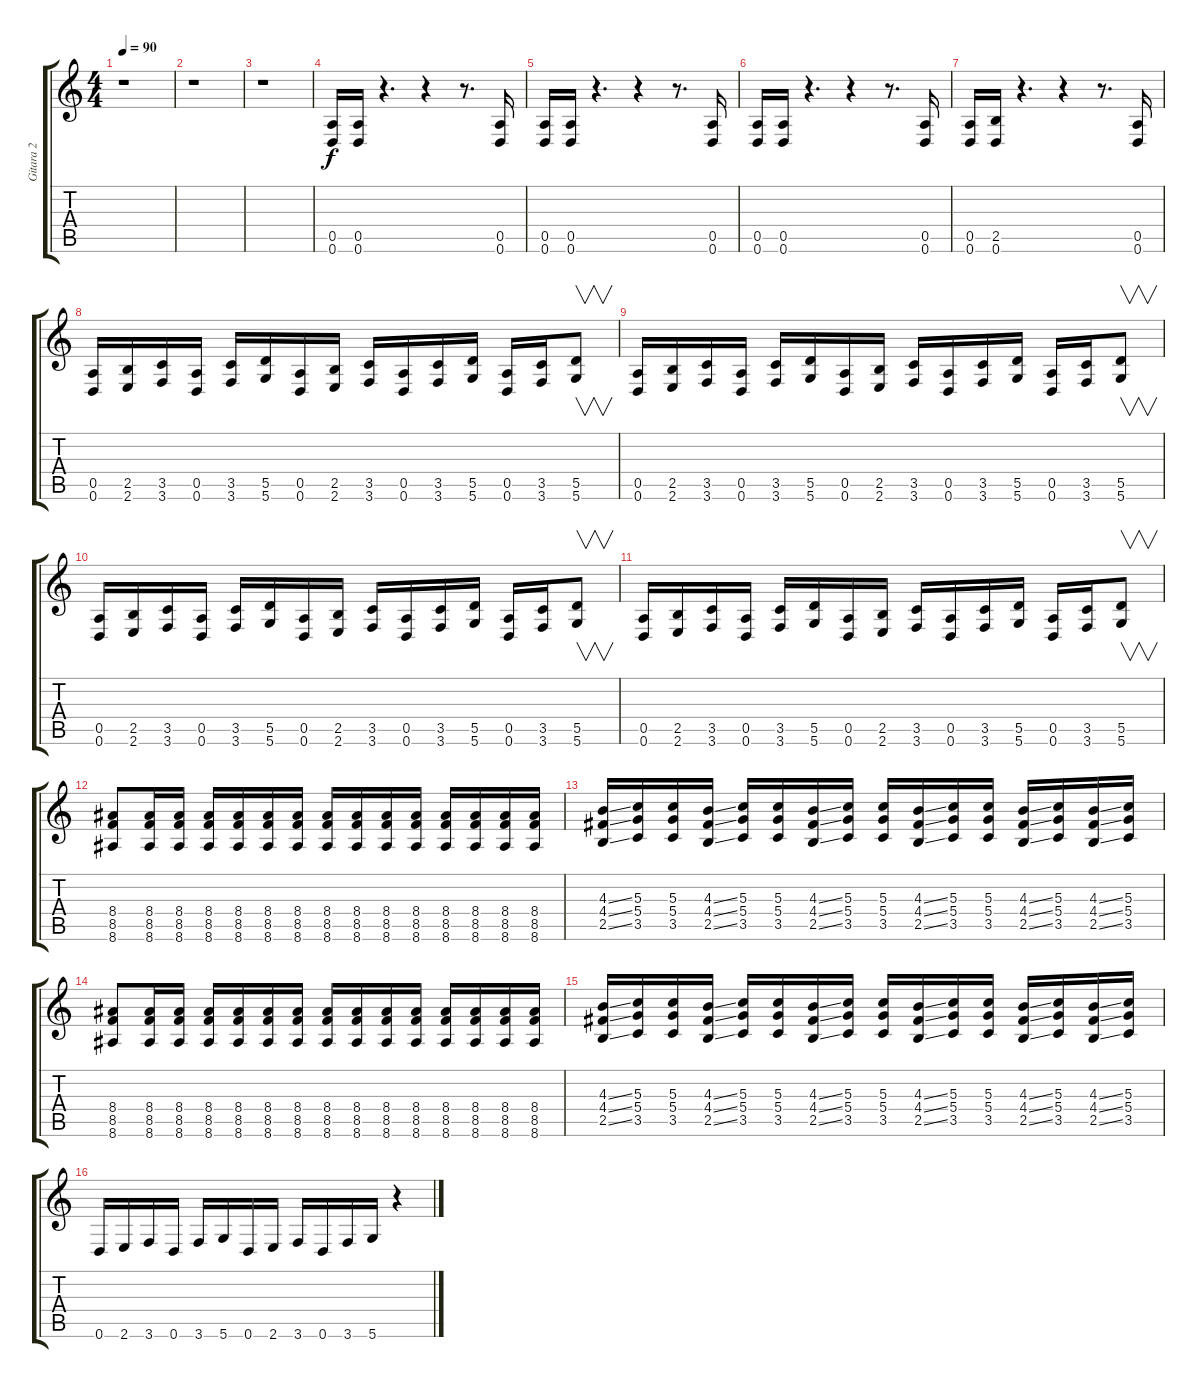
\track ("Gitara 2" "Gitara 2") {instrument distortionguitar}
\staff {score tabs}
\tuning (E4 B3 G3 D3 A2 D2) {hide}
\ts (4 4)
\tempo 90
\clef g2
\ks c
r.1{dy f} |
r.1 |
r.1 |
(0.5 0.6).16 (0.5 0.6).16 r.4{d} r.4 r.8{d} (0.5 0.6).16 |
(0.5 0.6).16 (0.5 0.6).16 r.4{d} r.4 r.8{d} (0.5 0.6).16 |
(0.5 0.6).16 (0.5 0.6).16 r.4{d} r.4 r.8{d} (0.5 0.6).16 |
(0.5 0.6).16 (2.5 0.6).16 r.4{d} r.4 r.8{d} (0.5 0.6).16 |
(0.5 0.6).16{txt " "} (2.5 2.6).16 (3.5 3.6).16 (0.5 0.6).16 (3.5 3.6).16 (5.5 5.6).16 (0.5 0.6).16 (2.5 2.6).16 (3.5 3.6).16 (0.5 0.6).16 (3.5 3.6).16 (5.5 5.6).16 (0.5 0.6).16 (3.5 3.6).16 (5.5 5.6).8{v} |
(0.5 0.6).16 (2.5 2.6).16 (3.5 3.6).16 (0.5 0.6).16 (3.5 3.6).16 (5.5 5.6).16 (0.5 0.6).16 (2.5 2.6).16 (3.5 3.6).16 (0.5 0.6).16 (3.5 3.6).16 (5.5 5.6).16 (0.5 0.6).16 (3.5 3.6).16 (5.5 5.6).8{v} |
(0.5 0.6).16 (2.5 2.6).16 (3.5 3.6).16 (0.5 0.6).16 (3.5 3.6).16 (5.5 5.6).16 (0.5 0.6).16 (2.5 2.6).16 (3.5 3.6).16 (0.5 0.6).16 (3.5 3.6).16 (5.5 5.6).16 (0.5 0.6).16 (3.5 3.6).16 (5.5 5.6).8{v} |
(0.5 0.6).16 (2.5 2.6).16 (3.5 3.6).16 (0.5 0.6).16 (3.5 3.6).16 (5.5 5.6).16 (0.5 0.6).16 (2.5 2.6).16 (3.5 3.6).16 (0.5 0.6).16 (3.5 3.6).16 (5.5 5.6).16 (0.5 0.6).16 (3.5 3.6).16 (5.5 5.6).8{v} |
(8.4 8.5 8.6).8 (8.4 8.5 8.6).16 (8.4 8.5 8.6).16 (8.4 8.5 8.6).16 (8.4 8.5 8.6).16 (8.4 8.5 8.6).16 (8.4 8.5 8.6).16 (8.4 8.5 8.6).16 (8.4 8.5 8.6).16 (8.4 8.5 8.6).16 (8.4 8.5 8.6).16 (8.4 8.5 8.6).16 (8.4 8.5 8.6).16 (8.4 8.5 8.6).16 (8.4 8.5 8.6).16 |
(4.3{ss} 4.4{ss} 2.5{ss}).16 (5.3 5.4 3.5).16 (5.3 5.4 3.5).16 (4.3{ss} 4.4{ss} 2.5{ss}).16 (5.3 5.4 3.5).16 (5.3 5.4 3.5).16 (4.3{ss} 4.4{ss} 2.5{ss}).16 (5.3 5.4 3.5).16 (5.3 5.4 3.5).16 (4.3{ss} 4.4{ss} 2.5{ss}).16 (5.3 5.4 3.5).16 (5.3 5.4 3.5).16 (4.3{ss} 4.4{ss} 2.5{ss}).16 (5.3 5.4 3.5).16 (4.3{ss} 4.4{ss} 2.5{ss}).16 (5.3 5.4 3.5).16 |
(8.4 8.5 8.6).8 (8.4 8.5 8.6).16 (8.4 8.5 8.6).16 (8.4 8.5 8.6).16 (8.4 8.5 8.6).16 (8.4 8.5 8.6).16 (8.4 8.5 8.6).16 (8.4 8.5 8.6).16 (8.4 8.5 8.6).16 (8.4 8.5 8.6).16 (8.4 8.5 8.6).16 (8.4 8.5 8.6).16 (8.4 8.5 8.6).16 (8.4 8.5 8.6).16 (8.4 8.5 8.6).16 |
(4.3{ss} 4.4{ss} 2.5{ss}).16 (5.3 5.4 3.5).16 (5.3 5.4 3.5).16 (4.3{ss} 4.4{ss} 2.5{ss}).16 (5.3 5.4 3.5).16 (5.3 5.4 3.5).16 (4.3{ss} 4.4{ss} 2.5{ss}).16 (5.3 5.4 3.5).16 (5.3 5.4 3.5).16 (4.3{ss} 4.4{ss} 2.5{ss}).16 (5.3 5.4 3.5).16 (5.3 5.4 3.5).16 (4.3{ss} 4.4{ss} 2.5{ss}).16 (5.3 5.4 3.5).16 (4.3{ss} 4.4{ss} 2.5{ss}).16 (5.3 5.4 3.5).16 |
0.6.16 2.6.16 3.6.16 0.6.16 3.6.16 5.6.16 0.6.16 2.6.16 3.6.16 0.6.16 3.6.16 5.6.16 r.4
